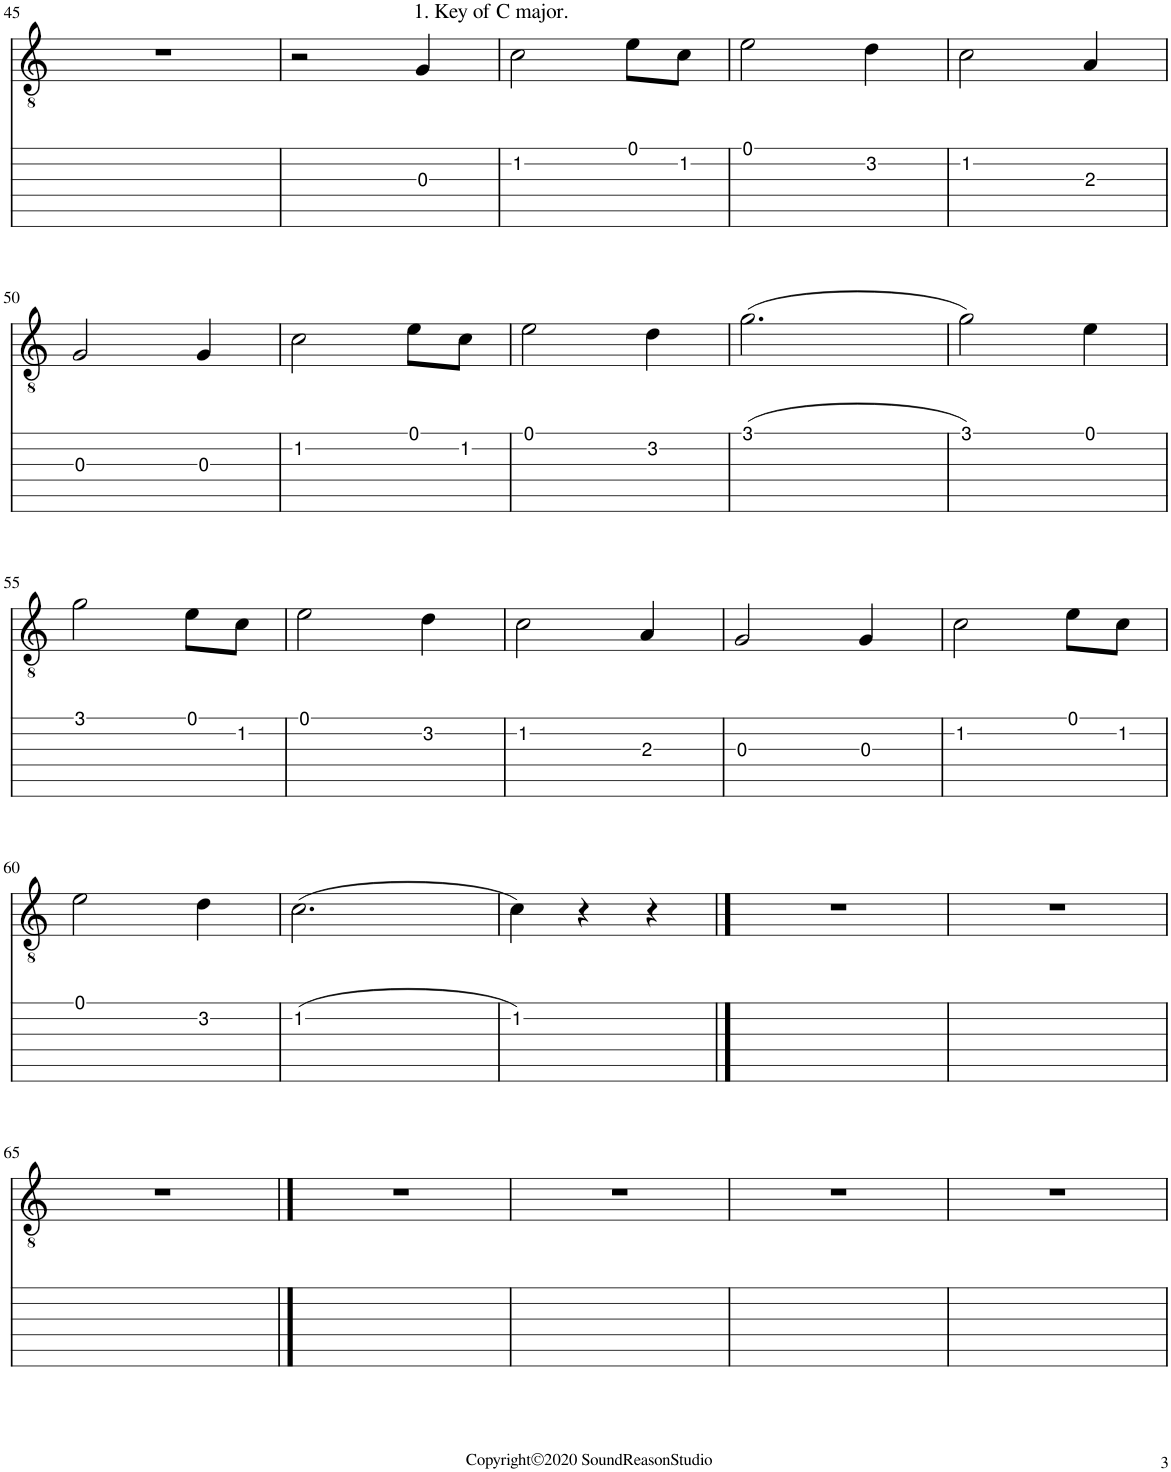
**kern	**kern
*part1	*part1
*staff2	*staff1
*I"Guitar	*
*I'Guit.	*
!!LO:PB:g=z
*	*clefGv2
*k[]	*k[]
*M3/4	*M3/4
=45	=45
2.r	2.r
=46	=46
2r	2r
!	!LO:TX:a:t=1. Key of C major.
4G	4G/
=47	=47
2c	2c\
8eL	8e\L
8cJ	8c\J
=48	=48
2e	2e\
4d	4d\
=49	=49
2c	2c\
4A	4A/
!!LO:LB:g=z
=50	=50
2G	2G/
4G	4G/
=51	=51
2c	2c\
8eL	8e\L
8cJ	8c\J
=52	=52
2e	2e\
4d	4d\
=53	=53
2.g	(2.g\
=54	=54
2g	2g\)
4e	4e\
!!LO:LB:g=z
=55	=55
2g	2g\
8eL	8e\L
8cJ	8c\J
=56	=56
2e	2e\
4d	4d\
=57	=57
2c	2c\
4A	4A/
=58	=58
2G	2G/
4G	4G/
=59	=59
2c	2c\
8eL	8e\L
8cJ	8c\J
!!LO:LB:g=z
=60	=60
2e	2e\
4d	4d\
=61	=61
2.c	(2.c\
=62	=62
4c	4c\)
4r	4r
4r	4r
==63	==63
2.r	2.r
=64	=64
2.r	2.r
!!LO:LB:g=z
=65	=65
2.r	2.r
==66	==66
2.r	2.r
=67	=67
2.r	2.r
=68	=68
2.r	2.r
=69	=69
2.r	2.r
=	=
*-	*-
